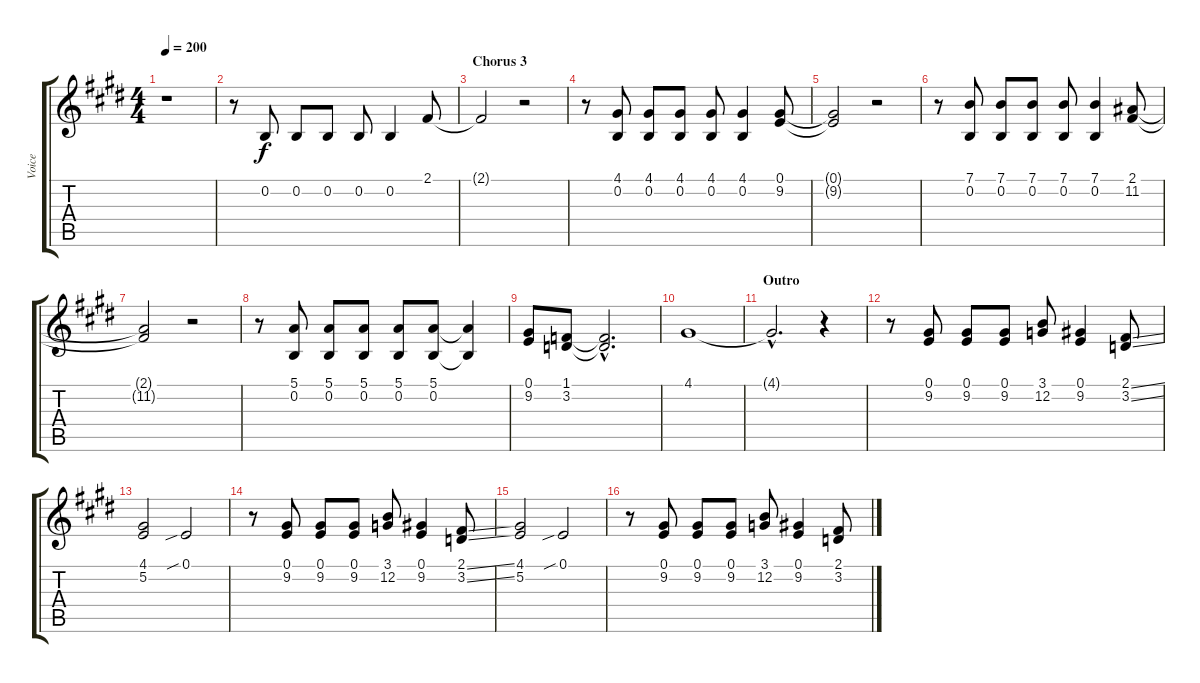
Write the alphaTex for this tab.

\track ("Voice" "Voice") {instrument acousticgrandpiano}
\staff {score tabs}
\tuning (E4 B3 G3 D3 A2 E2) {hide}
\ts (4 4)
\tempo 200
\clef g2
\ks e
r.1{dy f} |
r.8 0.2.8 0.2.8 0.2.8 0.2.8 0.2.4 2.1.8 |
\section ("" "Chorus 3")
2.1{t}.2 r.2 |
r.8 (4.1 0.2).8 (4.1 0.2).8 (4.1 0.2).8 (4.1 0.2).8 (4.1 0.2).4 (0.1 9.2).8 |
(0.1{t} 9.2{t}).2 r.2 |
r.8 (7.1 0.2).8 (7.1 0.2).8 (7.1 0.2).8 (7.1 0.2).8 (7.1 0.2).4 (2.1 11.2).8 |
(2.1{t} 11.2{t}).2 r.2 |
r.8 (5.1 0.2).8 (5.1 0.2).8 (5.1 0.2).8 (5.1 0.2).8 (5.1 0.2).8 (5.1{t} 0.2{t}).4 |
(0.1 9.2).8 (1.1 3.2).8 (1.1{hac t} 3.2{hac t}).2{d} |
4.1.1 |
\section ("" "Outro")
4.1{hac t}.2{d} r.4 |
r.8 (0.1 9.2).8 (0.1 9.2).8 (0.1 9.2).8 (3.1 12.2).8 (0.1 9.2).4 (2.1{ss} 3.2{ss}).8 |
(4.1 5.2).2 0.1{sib}.2 |
r.8 (0.1 9.2).8 (0.1 9.2).8 (0.1 9.2).8 (3.1 12.2).8 (0.1 9.2).4 (2.1{ss} 3.2{ss}).8 |
(4.1 5.2).2 0.1{sib}.2 |
r.8 (0.1 9.2).8 (0.1 9.2).8 (0.1 9.2).8 (3.1 12.2).8 (0.1 9.2).4 (2.1{ss} 3.2{ss}).8
